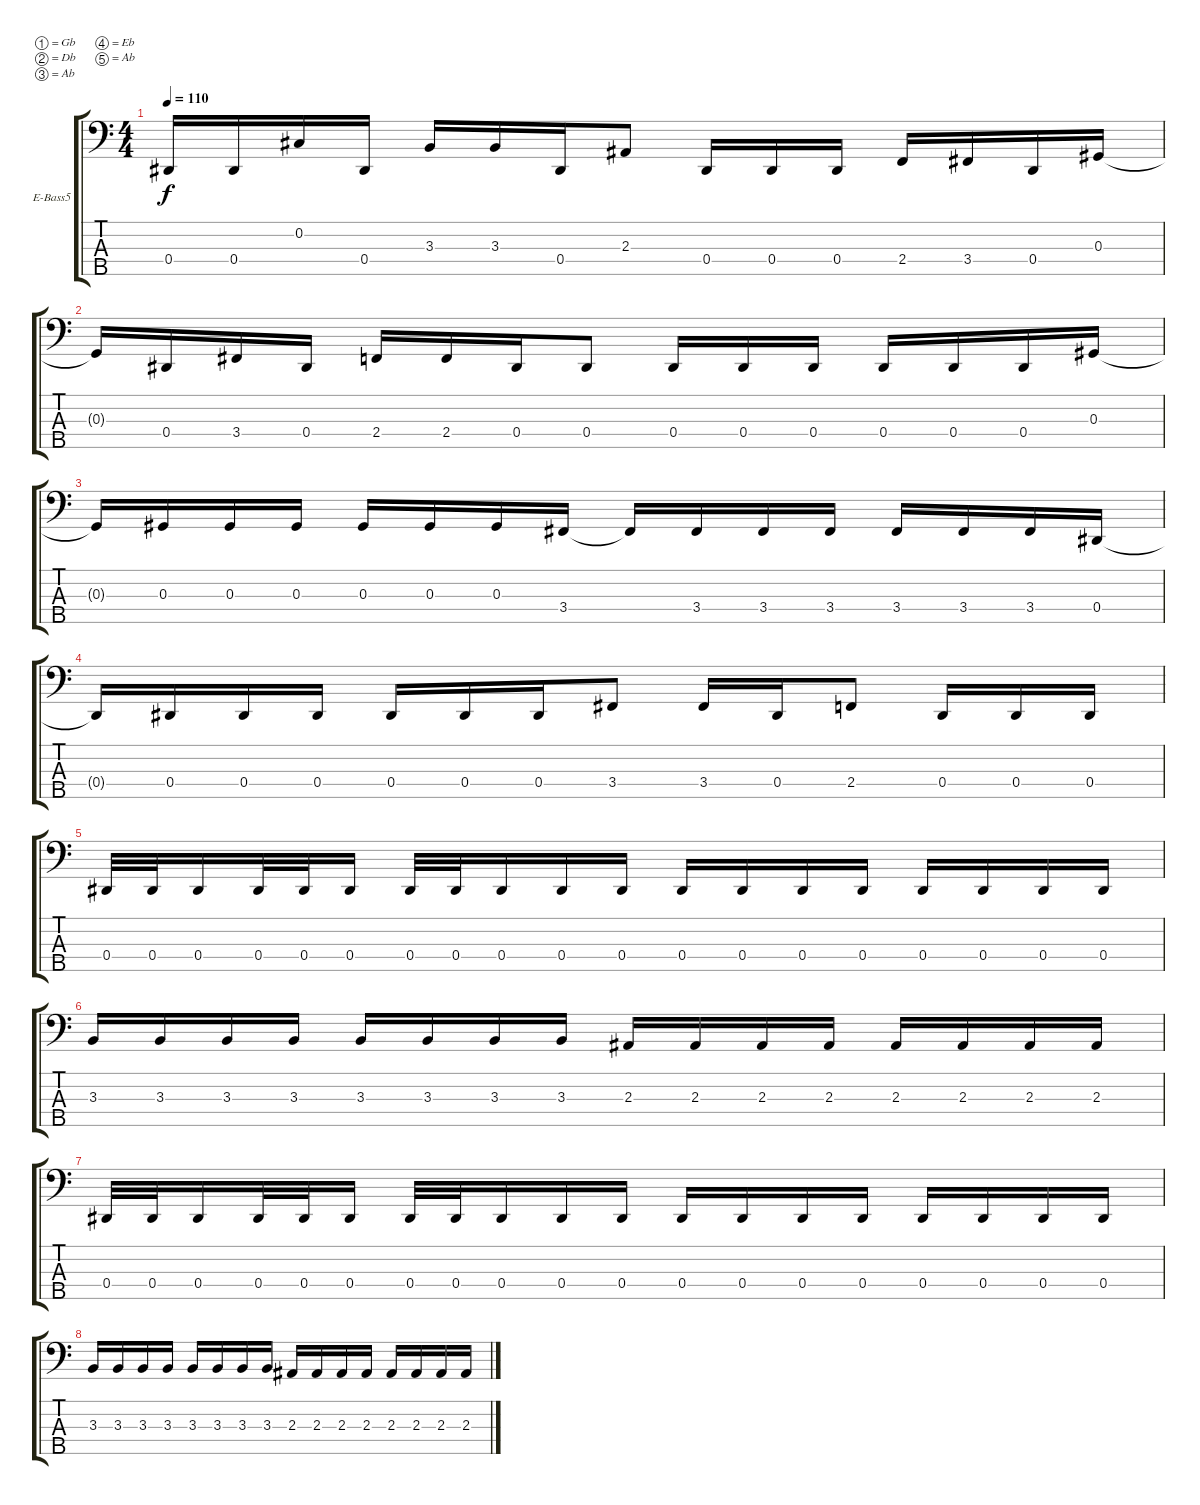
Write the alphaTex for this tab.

\defaultSystemsLayout 4
\bracketExtendMode groupsimilarinstruments
\firstSystemTrackNameOrientation horizontal
\otherSystemsTrackNameOrientation horizontal
\track ("Electric Bass" "E-Bass5") {instrument electricbassfinger}
\staff {score tabs}
\tuning (Gb2 Db2 Ab1 Eb1 Ab0)
\ts (4 4)
\tempo 110
\clef f4
\ks c
0.4{t}.16{dy f} 0.4.16 0.2.16 0.4.16 3.3.16 3.3.16 0.4.16 2.3.8 0.4.16 0.4.16 0.4.16 2.4.16 3.4.16 0.4.16 0.3.16 |
0.3{t}.16 0.4.16 3.4.16 0.4.16 2.4.16 2.4.16 0.4.16 0.4.8 0.4.16 0.4.16 0.4.16 0.4.16 0.4.16 0.4.16 0.3.16 |
0.3{t}.16 0.3.16 0.3.16 0.3.16 0.3.16 0.3.16 0.3.16 3.4.16 3.4{t}.16 3.4.16 3.4.16 3.4.16 3.4.16 3.4.16 3.4.16 0.4.16 |
0.4{t}.16 0.4.16 0.4.16 0.4.16 0.4.16 0.4.16 0.4.16 3.4.8 3.4.16 0.4.16 2.4.8 0.4.16 0.4.16 0.4.16 |
0.4.32 0.4.32 0.4.16 0.4.32 0.4.32 0.4.16 0.4.32 0.4.32 0.4.16 0.4.16 0.4.16 0.4.16 0.4.16 0.4.16 0.4.16 0.4.16 0.4.16 0.4.16 0.4.16 |
3.3.16 3.3.16 3.3.16 3.3.16 3.3.16 3.3.16 3.3.16 3.3.16 2.3.16 2.3.16 2.3.16 2.3.16 2.3.16 2.3.16 2.3.16 2.3.16 |
0.4.32 0.4.32 0.4.16 0.4.32 0.4.32 0.4.16 0.4.32 0.4.32 0.4.16 0.4.16 0.4.16 0.4.16 0.4.16 0.4.16 0.4.16 0.4.16 0.4.16 0.4.16 0.4.16 |
3.3.16 3.3.16 3.3.16 3.3.16 3.3.16 3.3.16 3.3.16 3.3.16 2.3.16 2.3.16 2.3.16 2.3.16 2.3.16 2.3.16 2.3.16 2.3.16
